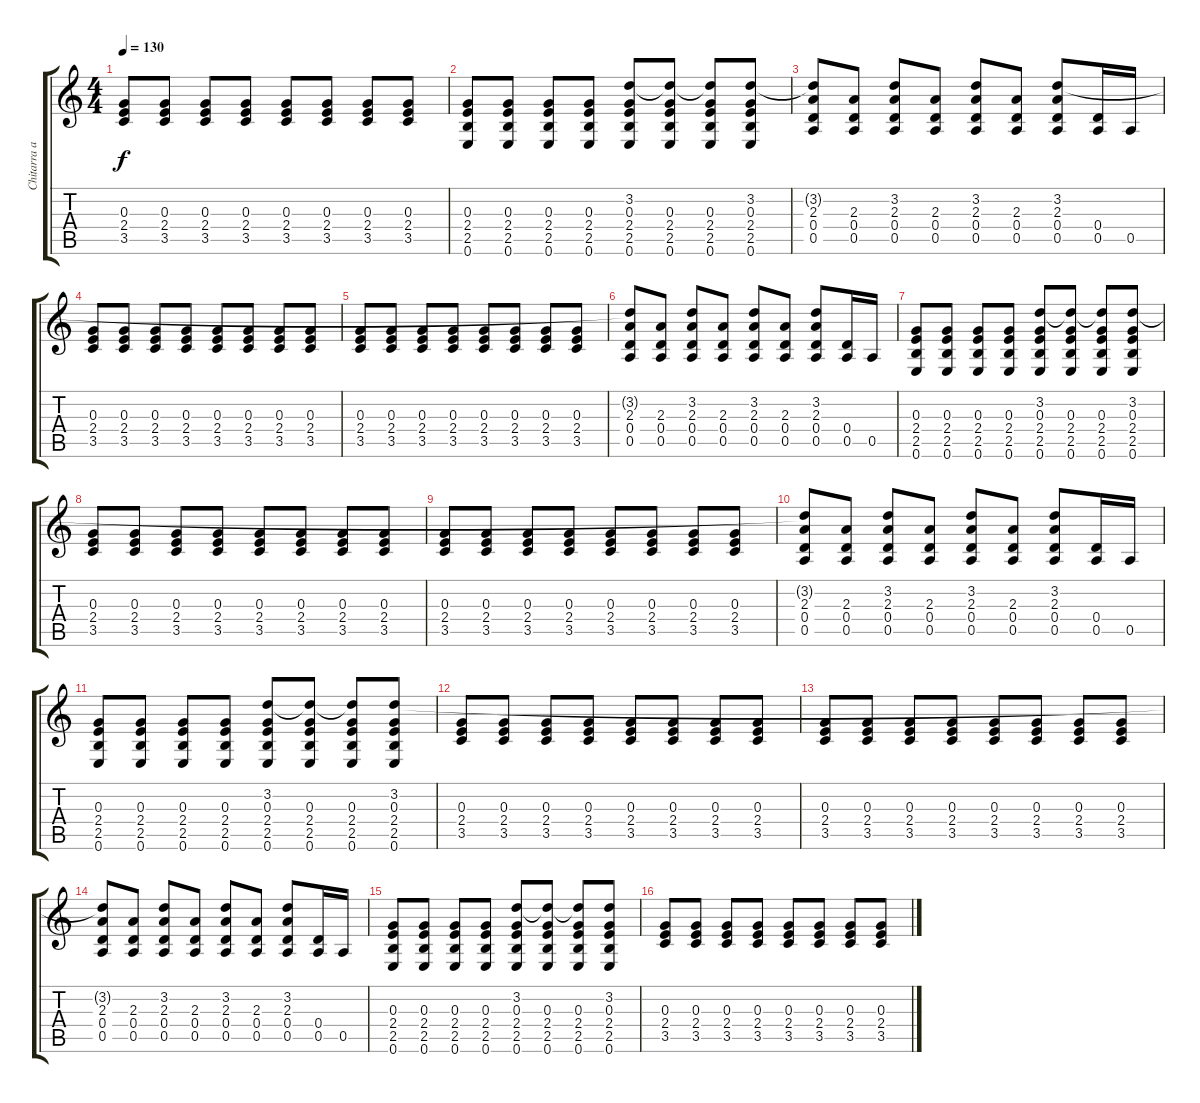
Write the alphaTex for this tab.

\track ("Chitarra acustica" "Chitarra a") {instrument acousticguitarsteel}
\staff {score tabs}
\tuning (E4 B3 G3 D3 A2 E2) {hide}
\ts (4 4)
\tempo 130
\clef g2
\ks c
(0.3 2.4 3.5).8{dy f} (0.3 2.4 3.5).8 (0.3 2.4 3.5).8 (0.3 2.4 3.5).8 (0.3 2.4 3.5).8 (0.3 2.4 3.5).8 (0.3 2.4 3.5).8 (0.3 2.4 3.5).8 |
(0.3 2.4 2.5 0.6).8 (0.3 2.4 2.5 0.6).8 (0.3 2.4 2.5 0.6).8 (0.3 2.4 2.5 0.6).8 (3.2 0.3 2.4 2.5 0.6).8 (3.2{t} 0.3 2.4 2.5 0.6).8 (3.2{t} 0.3 2.4 2.5 0.6).8 (3.2 0.3 2.4 2.5 0.6).8 |
(3.2{t} 2.3 0.4 0.5).8 (2.3 0.4 0.5).8 (3.2 2.3 0.4 0.5).8 (2.3 0.4 0.5).8 (3.2 2.3 0.4 0.5).8 (2.3 0.4 0.5).8 (3.2 2.3 0.4 0.5).8 (0.4 0.5).16 0.5.16 |
(0.3 2.4 3.5).8 (0.3 2.4 3.5).8 (0.3 2.4 3.5).8 (0.3 2.4 3.5).8 (0.3 2.4 3.5).8 (0.3 2.4 3.5).8 (0.3 2.4 3.5).8 (0.3 2.4 3.5).8 |
(0.3 2.4 3.5).8 (0.3 2.4 3.5).8 (0.3 2.4 3.5).8 (0.3 2.4 3.5).8 (0.3 2.4 3.5).8 (0.3 2.4 3.5).8 (0.3 2.4 3.5).8 (0.3 2.4 3.5).8 |
(3.2{t} 2.3 0.4 0.5).8 (2.3 0.4 0.5).8 (3.2 2.3 0.4 0.5).8 (2.3 0.4 0.5).8 (3.2 2.3 0.4 0.5).8 (2.3 0.4 0.5).8 (3.2 2.3 0.4 0.5).8 (0.4 0.5).16 0.5.16 |
(0.3 2.4 2.5 0.6).8 (0.3 2.4 2.5 0.6).8 (0.3 2.4 2.5 0.6).8 (0.3 2.4 2.5 0.6).8 (3.2 0.3 2.4 2.5 0.6).8 (3.2{t} 0.3 2.4 2.5 0.6).8 (3.2{t} 0.3 2.4 2.5 0.6).8 (3.2 0.3 2.4 2.5 0.6).8 |
(0.3 2.4 3.5).8 (0.3 2.4 3.5).8 (0.3 2.4 3.5).8 (0.3 2.4 3.5).8 (0.3 2.4 3.5).8 (0.3 2.4 3.5).8 (0.3 2.4 3.5).8 (0.3 2.4 3.5).8 |
(0.3 2.4 3.5).8 (0.3 2.4 3.5).8 (0.3 2.4 3.5).8 (0.3 2.4 3.5).8 (0.3 2.4 3.5).8 (0.3 2.4 3.5).8 (0.3 2.4 3.5).8 (0.3 2.4 3.5).8 |
(3.2{t} 2.3 0.4 0.5).8 (2.3 0.4 0.5).8 (3.2 2.3 0.4 0.5).8 (2.3 0.4 0.5).8 (3.2 2.3 0.4 0.5).8 (2.3 0.4 0.5).8 (3.2 2.3 0.4 0.5).8 (0.4 0.5).16 0.5.16 |
(0.3 2.4 2.5 0.6).8 (0.3 2.4 2.5 0.6).8 (0.3 2.4 2.5 0.6).8 (0.3 2.4 2.5 0.6).8 (3.2 0.3 2.4 2.5 0.6).8 (3.2{t} 0.3 2.4 2.5 0.6).8 (3.2{t} 0.3 2.4 2.5 0.6).8 (3.2 0.3 2.4 2.5 0.6).8 |
(0.3 2.4 3.5).8 (0.3 2.4 3.5).8 (0.3 2.4 3.5).8 (0.3 2.4 3.5).8 (0.3 2.4 3.5).8 (0.3 2.4 3.5).8 (0.3 2.4 3.5).8 (0.3 2.4 3.5).8 |
(0.3 2.4 3.5).8 (0.3 2.4 3.5).8 (0.3 2.4 3.5).8 (0.3 2.4 3.5).8 (0.3 2.4 3.5).8 (0.3 2.4 3.5).8 (0.3 2.4 3.5).8 (0.3 2.4 3.5).8 |
(3.2{t} 2.3 0.4 0.5).8 (2.3 0.4 0.5).8 (3.2 2.3 0.4 0.5).8 (2.3 0.4 0.5).8 (3.2 2.3 0.4 0.5).8 (2.3 0.4 0.5).8 (3.2 2.3 0.4 0.5).8 (0.4 0.5).16 0.5.16 |
(0.3 2.4 2.5 0.6).8 (0.3 2.4 2.5 0.6).8 (0.3 2.4 2.5 0.6).8 (0.3 2.4 2.5 0.6).8 (3.2 0.3 2.4 2.5 0.6).8 (3.2{t} 0.3 2.4 2.5 0.6).8 (3.2{t} 0.3 2.4 2.5 0.6).8 (3.2 0.3 2.4 2.5 0.6).8 |
(0.3 2.4 3.5).8 (0.3 2.4 3.5).8 (0.3 2.4 3.5).8 (0.3 2.4 3.5).8 (0.3 2.4 3.5).8 (0.3 2.4 3.5).8 (0.3 2.4 3.5).8 (0.3 2.4 3.5).8
